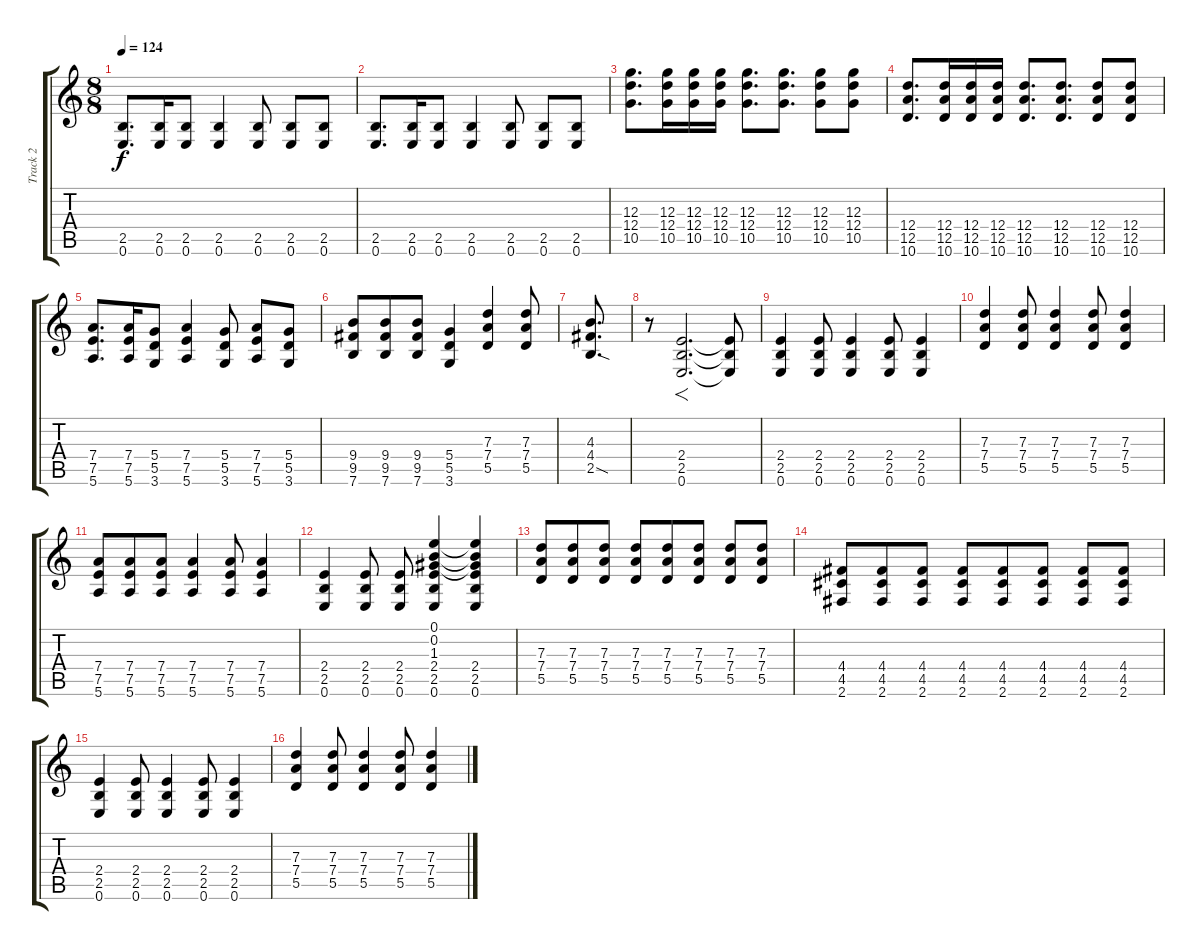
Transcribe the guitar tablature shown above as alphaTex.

\track ("Track 2" "Track 2") {instrument distortionguitar}
\staff {score tabs}
\tuning (E4 B3 G3 D3 A2 E2) {hide}
\ts (8 8)
\tempo 124
\clef g2
\ks c
(2.5 0.6).8{d dy f} (2.5 0.6).16 (2.5 0.6).8 (2.5 0.6).4 (2.5 0.6).8 (2.5 0.6).8 (2.5 0.6).8 |
(2.5 0.6).8{d} (2.5 0.6).16 (2.5 0.6).8 (2.5 0.6).4 (2.5 0.6).8 (2.5 0.6).8 (2.5 0.6).8 |
(12.3 12.4 10.5).8{d} (12.3 12.4 10.5).16 (12.3 12.4 10.5).16 (12.3 12.4 10.5).16 (12.3 12.4 10.5).8{d} (12.3 12.4 10.5).8{d} (12.3 12.4 10.5).8 (12.3 12.4 10.5).8 |
(12.4 12.5 10.6).8{d} (12.4 12.5 10.6).16 (12.4 12.5 10.6).16 (12.4 12.5 10.6).16 (12.4 12.5 10.6).8{d} (12.4 12.5 10.6).8{d} (12.4 12.5 10.6).8 (12.4 12.5 10.6).8 |
(7.4 7.5 5.6).8{d} (7.4 7.5 5.6).16 (5.4 5.5 3.6).8 (7.4 7.5 5.6).4 (5.4 5.5 3.6).8 (7.4 7.5 5.6).8 (5.4 5.5 3.6).8 |
(9.4 9.5 7.6).8 (9.4 9.5 7.6).8 (9.4 9.5 7.6).8 (5.4 5.5 3.6).4 (7.3 7.4 5.5).4 (7.3 7.4 5.5).8 |
(4.3 4.4 2.5{sod}).8{d} |
r.8 (2.4 2.5 0.6).2{f d} (2.4{t} 2.5{t} 0.6{t}).8 |
(2.4 2.5 0.6).4 (2.4 2.5 0.6).8 (2.4 2.5 0.6).4 (2.4 2.5 0.6).8 (2.4 2.5 0.6).4 |
(7.3 7.4 5.5).4 (7.3 7.4 5.5).8 (7.3 7.4 5.5).4 (7.3 7.4 5.5).8 (7.3 7.4 5.5).4 |
(7.4 7.5 5.6).8 (7.4 7.5 5.6).8 (7.4 7.5 5.6).8 (7.4 7.5 5.6).4 (7.4 7.5 5.6).8 (7.4 7.5 5.6).4 |
(2.4 2.5 0.6).4 (2.4 2.5 0.6).8 (2.4 2.5 0.6).8 (0.1 0.2 1.3 2.4 2.5 0.6).4 (0.1{t} 0.2{t} 1.3{t} 2.4 2.5 0.6).4 |
(7.3 7.4 5.5).8 (7.3 7.4 5.5).8 (7.3 7.4 5.5).8 (7.3 7.4 5.5).8 (7.3 7.4 5.5).8 (7.3 7.4 5.5).8 (7.3 7.4 5.5).8 (7.3 7.4 5.5).8 |
(4.4 4.5 2.6).8 (4.4 4.5 2.6).8 (4.4 4.5 2.6).8 (4.4 4.5 2.6).8 (4.4 4.5 2.6).8 (4.4 4.5 2.6).8 (4.4 4.5 2.6).8 (4.4 4.5 2.6).8 |
(2.4 2.5 0.6).4 (2.4 2.5 0.6).8 (2.4 2.5 0.6).4 (2.4 2.5 0.6).8 (2.4 2.5 0.6).4 |
(7.3 7.4 5.5).4 (7.3 7.4 5.5).8 (7.3 7.4 5.5).4 (7.3 7.4 5.5).8 (7.3 7.4 5.5).4
